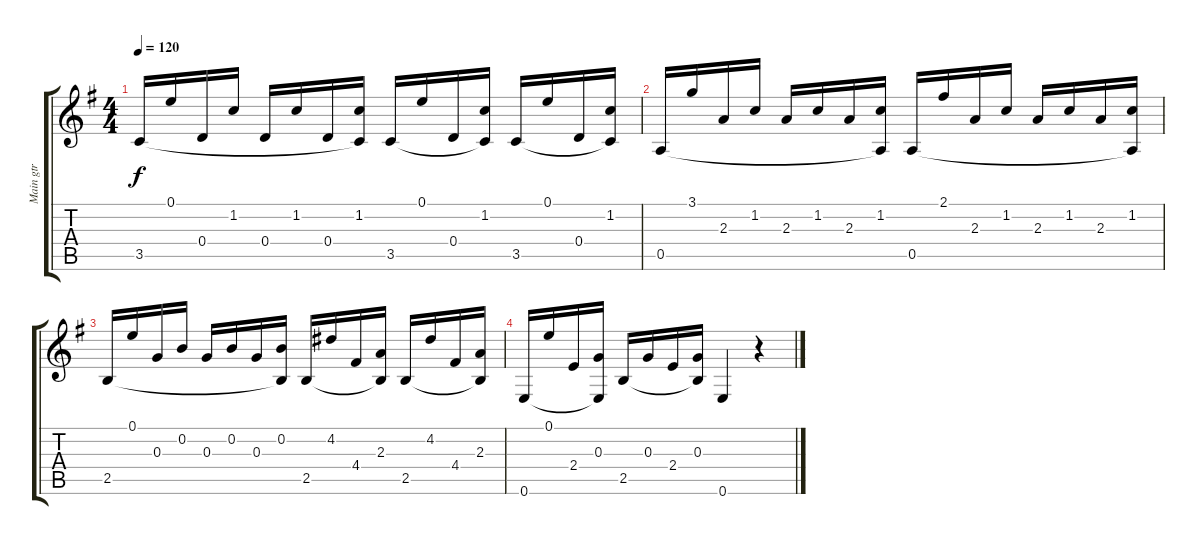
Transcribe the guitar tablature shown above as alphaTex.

\track ("Main gtr" "Main gtr") {instrument acousticguitarnylon}
\staff {score tabs}
\tuning (E4 B3 G3 D3 A2 E2) {hide}
\ts (4 4)
\tempo 120
\clef g2
\ks g
3.5.16{dy f} 0.1.16 0.4.16 1.2.16 0.4.16 1.2.16 0.4.16 (1.2 3.5{t}).16 3.5.16 0.1.16 0.4.16 (1.2 3.5{t}).16 3.5.16 0.1.16 0.4.16 (1.2 3.5{t}).16 |
0.5.16 3.1.16 2.3.16 1.2.16 2.3.16 1.2.16 2.3.16 (1.2 0.5{t}).16 0.5.16 2.1.16 2.3.16 1.2.16 2.3.16 1.2.16 2.3.16 (1.2 0.5{t}).16 |
2.5.16 0.1.16 0.3.16 0.2.16 0.3.16 0.2.16 0.3.16 (0.2 2.5{t}).16 2.5.16 4.2.16 4.4.16 (2.3 2.5{t}).16 2.5.16 4.2.16 4.4.16 (2.3 2.5{t}).16 |
0.6.16 0.1.16 2.4.16 (0.3 0.6{t}).16 2.5.16 0.3.16 2.4.16 (0.3 2.5{t}).16 0.6.4 r.4
